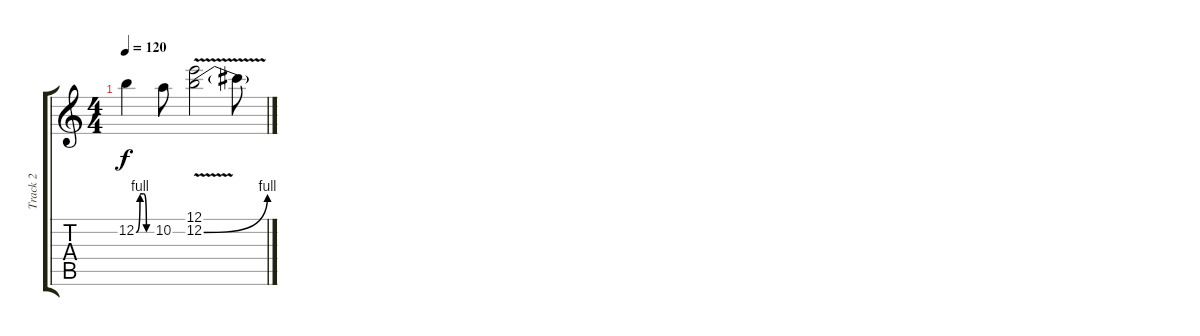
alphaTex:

\track ("Track 2" "Track 2") {instrument distortionguitar}
\staff {score tabs}
\tuning (E4 B3 G3 D3 A2 E2) {hide}
\ts (4 4)
\tempo 120
\clef g2
\ks c
12.2{be (custom 0 0 15 4 30 4 40 0 46 0 60 0)}.4{dy f} 10.2.8 (12.1{v} 12.2{be (bend 0 0 60 4) v}).2 12.2{t}.8
